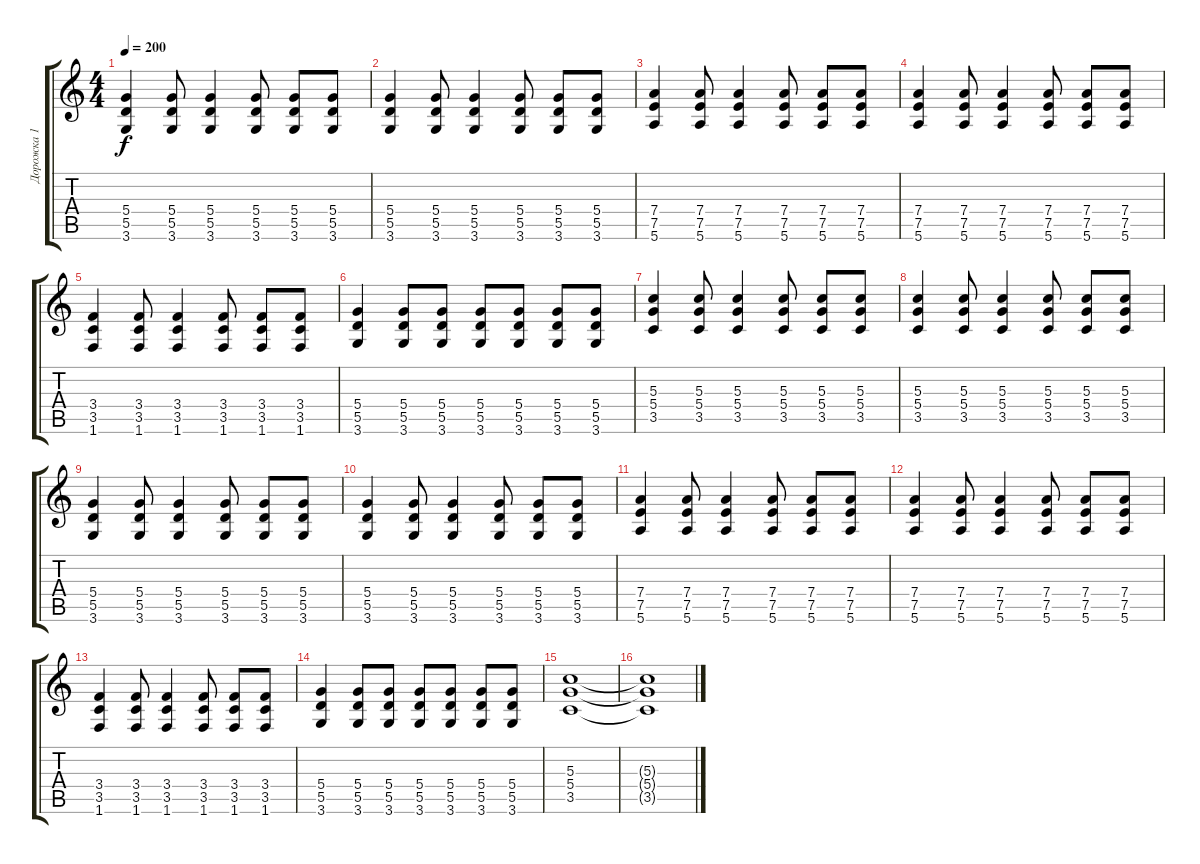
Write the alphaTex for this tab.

\track ("Дорожка 1" "Дорожка 1") {instrument distortionguitar}
\staff {score tabs}
\tuning (E4 B3 G3 D3 A2 E2) {hide}
\ts (4 4)
\tempo 200
\clef g2
\ks c
(5.4 5.5 3.6).4{dy f} (5.4 5.5 3.6).8 (5.4 5.5 3.6).4 (5.4 5.5 3.6).8 (5.4 5.5 3.6).8 (5.4 5.5 3.6).8 |
(5.4 5.5 3.6).4 (5.4 5.5 3.6).8 (5.4 5.5 3.6).4 (5.4 5.5 3.6).8 (5.4 5.5 3.6).8 (5.4 5.5 3.6).8 |
(7.4 7.5 5.6).4 (7.4 7.5 5.6).8 (7.4 7.5 5.6).4 (7.4 7.5 5.6).8 (7.4 7.5 5.6).8 (7.4 7.5 5.6).8 |
(7.4 7.5 5.6).4 (7.4 7.5 5.6).8 (7.4 7.5 5.6).4 (7.4 7.5 5.6).8 (7.4 7.5 5.6).8 (7.4 7.5 5.6).8 |
(3.4 3.5 1.6).4 (3.4 3.5 1.6).8 (3.4 3.5 1.6).4 (3.4 3.5 1.6).8 (3.4 3.5 1.6).8 (3.4 3.5 1.6).8 |
(5.4 5.5 3.6).4 (5.4 5.5 3.6).8 (5.4 5.5 3.6).8 (5.4 5.5 3.6).8 (5.4 5.5 3.6).8 (5.4 5.5 3.6).8 (5.4 5.5 3.6).8 |
(5.3 5.4 3.5).4 (5.3 5.4 3.5).8 (5.3 5.4 3.5).4 (5.3 5.4 3.5).8 (5.3 5.4 3.5).8 (5.3 5.4 3.5).8 |
(5.3 5.4 3.5).4 (5.3 5.4 3.5).8 (5.3 5.4 3.5).4 (5.3 5.4 3.5).8 (5.3 5.4 3.5).8 (5.3 5.4 3.5).8 |
(5.4 5.5 3.6).4 (5.4 5.5 3.6).8 (5.4 5.5 3.6).4 (5.4 5.5 3.6).8 (5.4 5.5 3.6).8 (5.4 5.5 3.6).8 |
(5.4 5.5 3.6).4 (5.4 5.5 3.6).8 (5.4 5.5 3.6).4 (5.4 5.5 3.6).8 (5.4 5.5 3.6).8 (5.4 5.5 3.6).8 |
(7.4 7.5 5.6).4 (7.4 7.5 5.6).8 (7.4 7.5 5.6).4 (7.4 7.5 5.6).8 (7.4 7.5 5.6).8 (7.4 7.5 5.6).8 |
(7.4 7.5 5.6).4 (7.4 7.5 5.6).8 (7.4 7.5 5.6).4 (7.4 7.5 5.6).8 (7.4 7.5 5.6).8 (7.4 7.5 5.6).8 |
(3.4 3.5 1.6).4 (3.4 3.5 1.6).8 (3.4 3.5 1.6).4 (3.4 3.5 1.6).8 (3.4 3.5 1.6).8 (3.4 3.5 1.6).8 |
(5.4 5.5 3.6).4 (5.4 5.5 3.6).8 (5.4 5.5 3.6).8 (5.4 5.5 3.6).8 (5.4 5.5 3.6).8 (5.4 5.5 3.6).8 (5.4 5.5 3.6).8 |
(5.3 5.4 3.5).1 |
(5.3{t} 5.4{t} 3.5{t}).1
